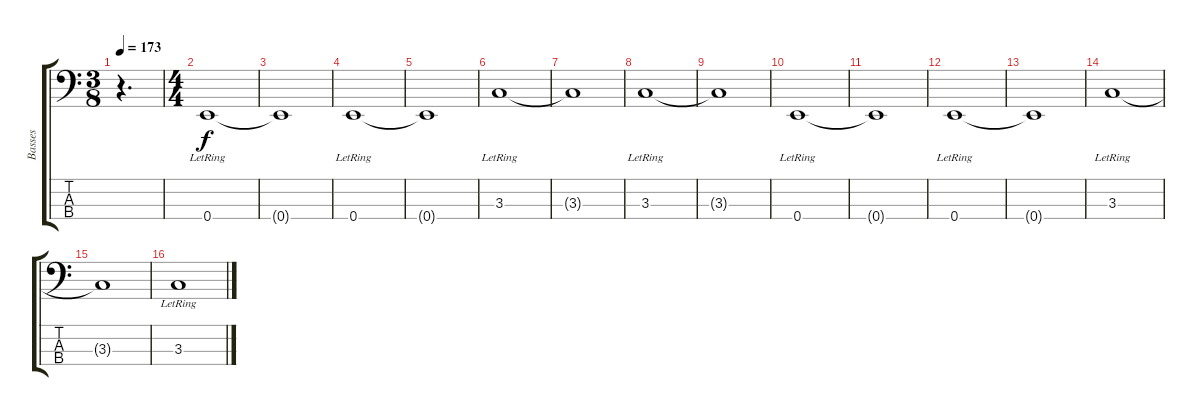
\track ("Basses" "Basses") {instrument electricbassfinger}
\staff {score tabs}
\tuning (G2 D2 A1 E1) {hide}
\ts (3 8)
\tempo 173
\clef f4
\ks c
r.4{d dy f instrument electricbassfinger} |
\ts (4 4)
0.4{lr}.1 |
0.4{t}.1 |
0.4{lr}.1 |
0.4{t}.1 |
3.3{lr}.1 |
3.3{t}.1 |
3.3{lr}.1 |
3.3{t}.1 |
0.4{lr}.1 |
0.4{t}.1 |
0.4{lr}.1 |
0.4{t}.1 |
3.3{lr}.1 |
3.3{t}.1 |
3.3{lr}.1
